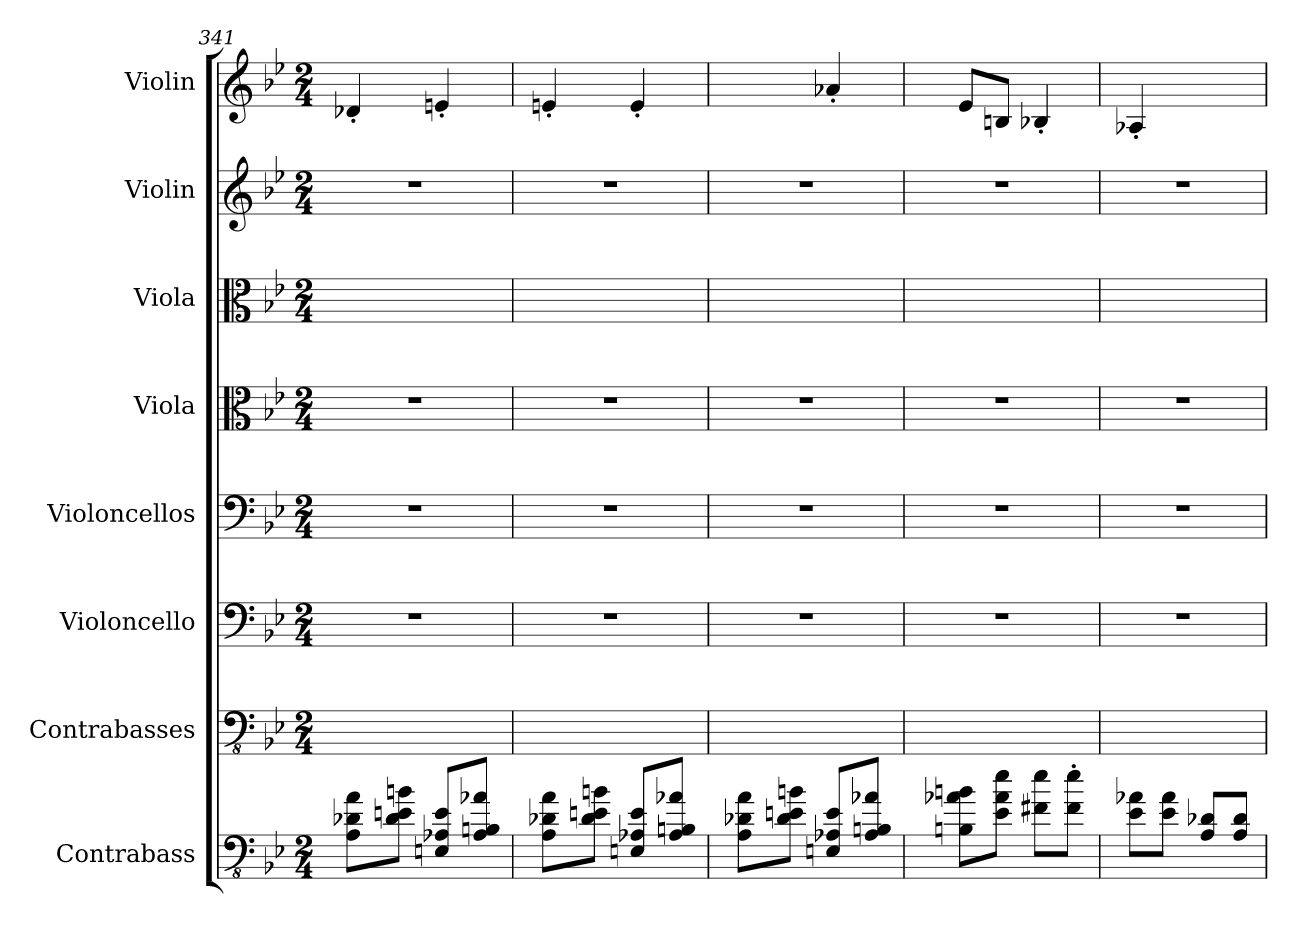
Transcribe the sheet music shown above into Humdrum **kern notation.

**kern	**kern	**kern	**kern	**kern	**kern	**kern	**kern
*part8	*part7	*part6	*part5	*part4	*part3	*part2	*part1
*staff8	*staff7	*staff6	*staff5	*staff4	*staff3	*staff2	*staff1
*I"Contrabass	*I"Contrabasses	*I"Violoncello	*I"Violoncellos	*I"Viola	*I"Viola	*I"Violin	*I"Violin
*I'Cb.	*I'Cbs.	*I'Vc.	*I'Vcs.	*I'Vla.	*I'Vla.	*I'Vln.	*I'Vln.
*clefFv4	*clefFv4	*clefF4	*clefF4	*clefC3	*clefC3	*clefG2	*clefG2
*ITrd7c12	*	*	*	*	*	*	*
*k[b-e-]	*k[b-e-]	*k[b-e-]	*k[b-e-]	*k[b-e-]	*k[b-e-]	*k[b-e-]	*k[b-e-]
*M2/4	*M2/4	*M2/4	*M2/4	*M2/4	*M2/4	*M2/4	*M2/4
=341	=341	=341	=341	=341	=341	=341	=341
8AAA\ 8DD-X\ 8AA\L	2ryy	2r	2r	2r	2ryy	2r	4d-X'/
8DD-\ 8EEn\ 8BBn\J	.	.	.	.	.	.	.
8EEEn/ 8AAA-X/ 8EE/L	.	.	.	.	.	.	4en'/
8AAA-/ 8BBBn/ 8AA-X/J	.	.	.	.	.	.	.
=342	=342	=342	=342	=342	=342	=342	=342
8AAA\ 8DD-X\ 8AA\L	2ryy	2r	2r	2r	2ryy	2r	4en'/
8DD-\ 8EEn\ 8BBn\J	.	.	.	.	.	.	.
8EEEn/ 8AAA-X/ 8EE/L	.	.	.	.	.	.	4e'/
8AAA-/ 8BBBn/ 8AA-X/J	.	.	.	.	.	.	.
=343	=343	=343	=343	=343	=343	=343	=343
8AAA\ 8DD-X\ 8AA\L	2ryy	2r	2r	2r	2ryy	2r	4ryy
8DD-\ 8EEn\ 8BBn\J	.	.	.	.	.	.	.
8EEEn/ 8AAA-X/ 8EE/L	.	.	.	.	.	.	4a-X'/
8AAA-/ 8BBBn/ 8AA-X/J	.	.	.	.	.	.	.
!!LO:PB:g=z
=344	=344	=344	=344	=344	=344	=344	=344
8BBBn\ 8AA-X\ 8BBn\L	2ryy	2r	2r	2r	2ryy	2r	8e-/L
8EE-\ 8AA-\ 8E-\J	.	.	.	.	.	.	8Bn/J
8FF#X\ 8E-\L	.	.	.	.	.	.	4B-X'/
8FF#\' 8E-\'J	.	.	.	.	.	.	.
=345	=345	=345	=345	=345	=345	=345	=345
8EE-\ 8AA-X\L	2ryy	2r	2r	2r	2ryy	2r	4A-X'/
8EE-\ 8AA-\J	.	.	.	.	.	.	.
8AAA/ 8DD-X/L	.	.	.	.	.	.	4ryy
8AAA/ 8DD-/J	.	.	.	.	.	.	.
=	=	=	=	=	=	=	=
*-	*-	*-	*-	*-	*-	*-	*-
